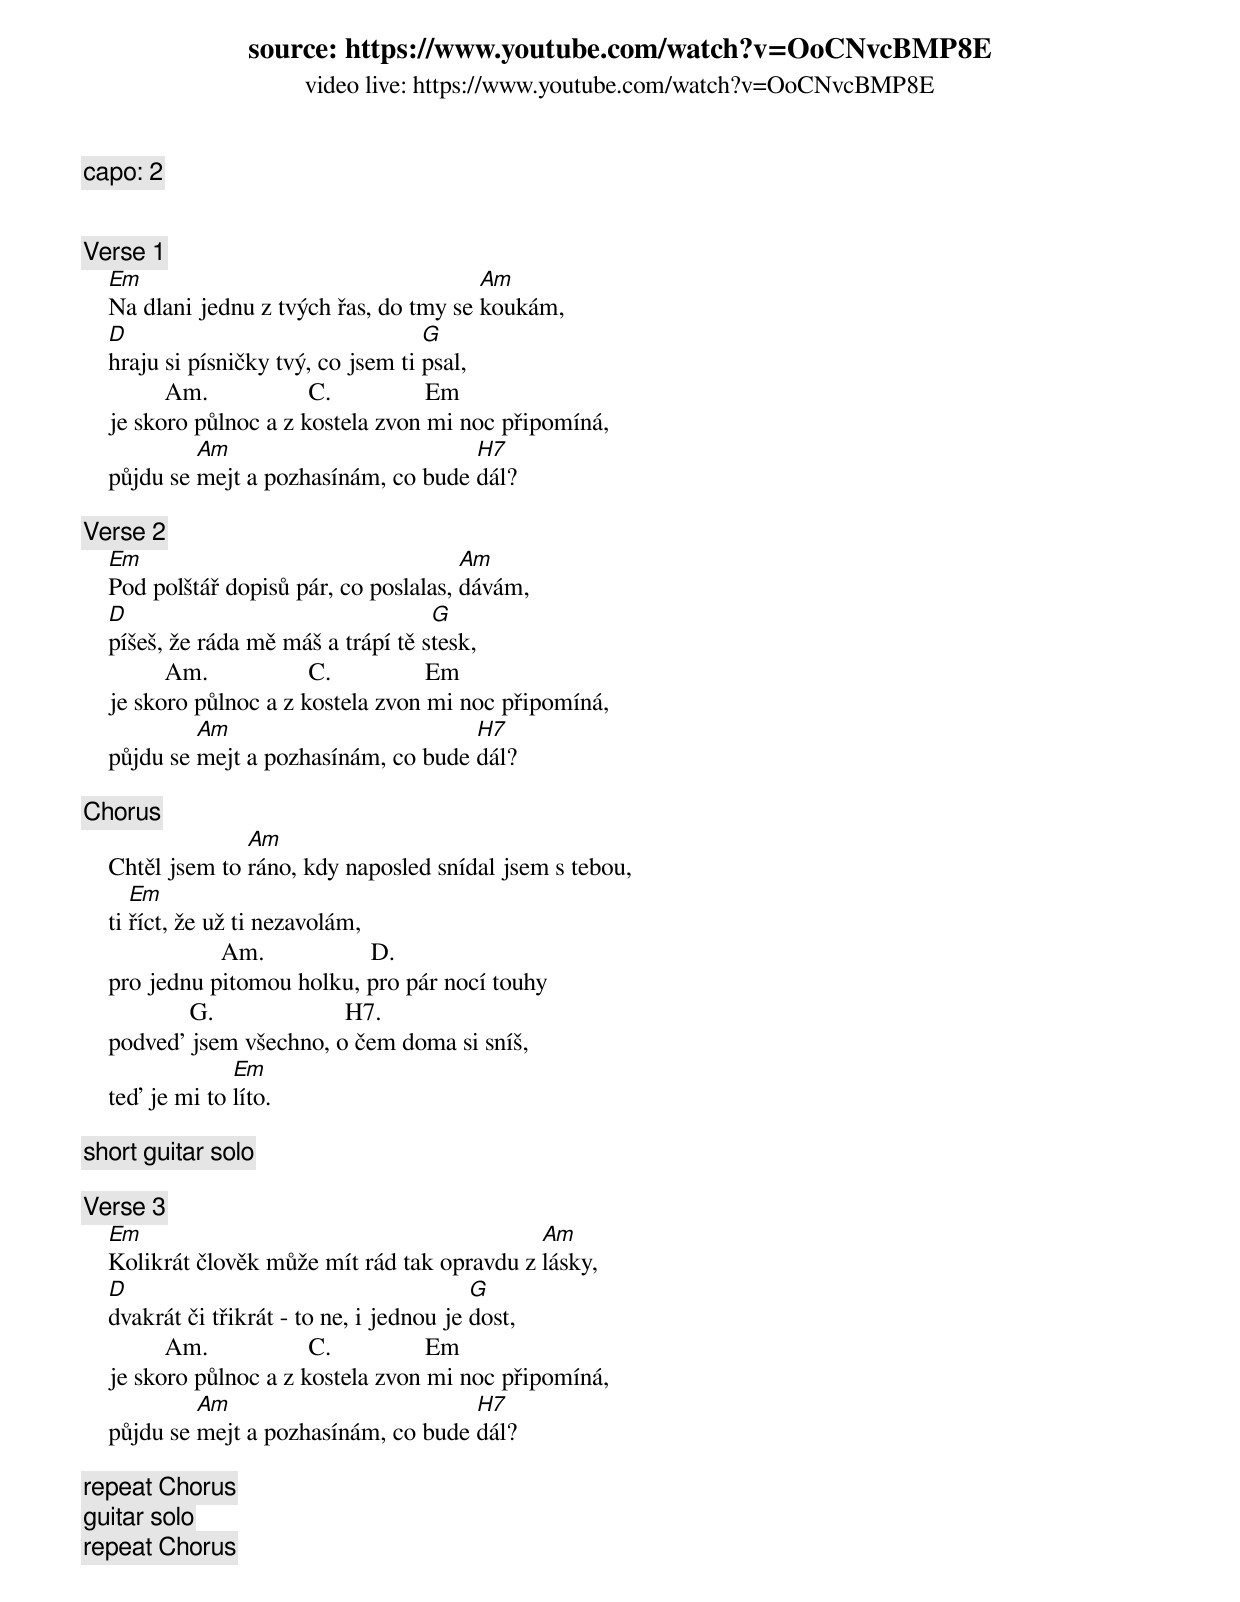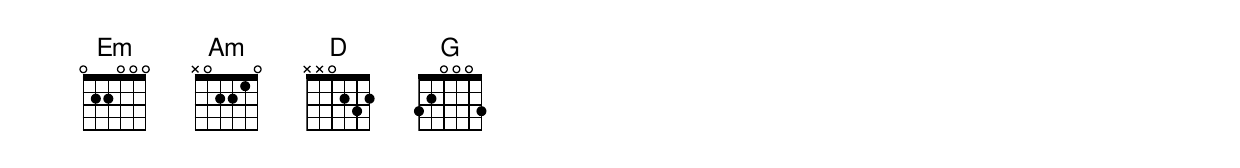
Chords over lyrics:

source: https://www.youtube.com/watch?v=OoCNvcBMP8E
video live: https://www.youtube.com/watch?v=OoCNvcBMP8E
capo: 2


[Verse 1]
    Em                                    Am
    Na dlani jednu z tvých řas, do tmy se koukám,
    D                                 G
    hraju si písničky tvý, co jsem ti psal,
             Am.                C.               Em
    je skoro půlnoc a z kostela zvon mi noc připomíná,
             Am                         H7
    půjdu se mejt a pozhasínám, co bude dál?

[Verse 2]
    Em                                   Am
    Pod polštář dopisů pár, co poslalas, dávám,
    D                                 G
    píšeš, že ráda mě máš a trápí tě stesk,
             Am.                C.               Em
    je skoro půlnoc a z kostela zvon mi noc připomíná,
             Am                         H7
    půjdu se mejt a pozhasínám, co bude dál?

[Chorus]
                  Am
    Chtěl jsem to ráno, kdy naposled snídal jsem s tebou,
       Em
    ti říct, že už ti nezavolám,
                      Am.                 D.
    pro jednu pitomou holku, pro pár nocí touhy
                 G.                     H7.
    podved' jsem všechno, o čem doma si sníš,
                 Em
    teď je mi to líto.

[short guitar solo]

[Verse 3]
    Em                                         Am
    Kolikrát člověk může mít rád tak opravdu z lásky,
    D                                       G
    dvakrát či třikrát - to ne, i jednou je dost,
             Am.                C.               Em
    je skoro půlnoc a z kostela zvon mi noc připomíná,
             Am                         H7
    půjdu se mejt a pozhasínám, co bude dál?

[repeat Chorus]
[guitar solo]
[repeat Chorus]
